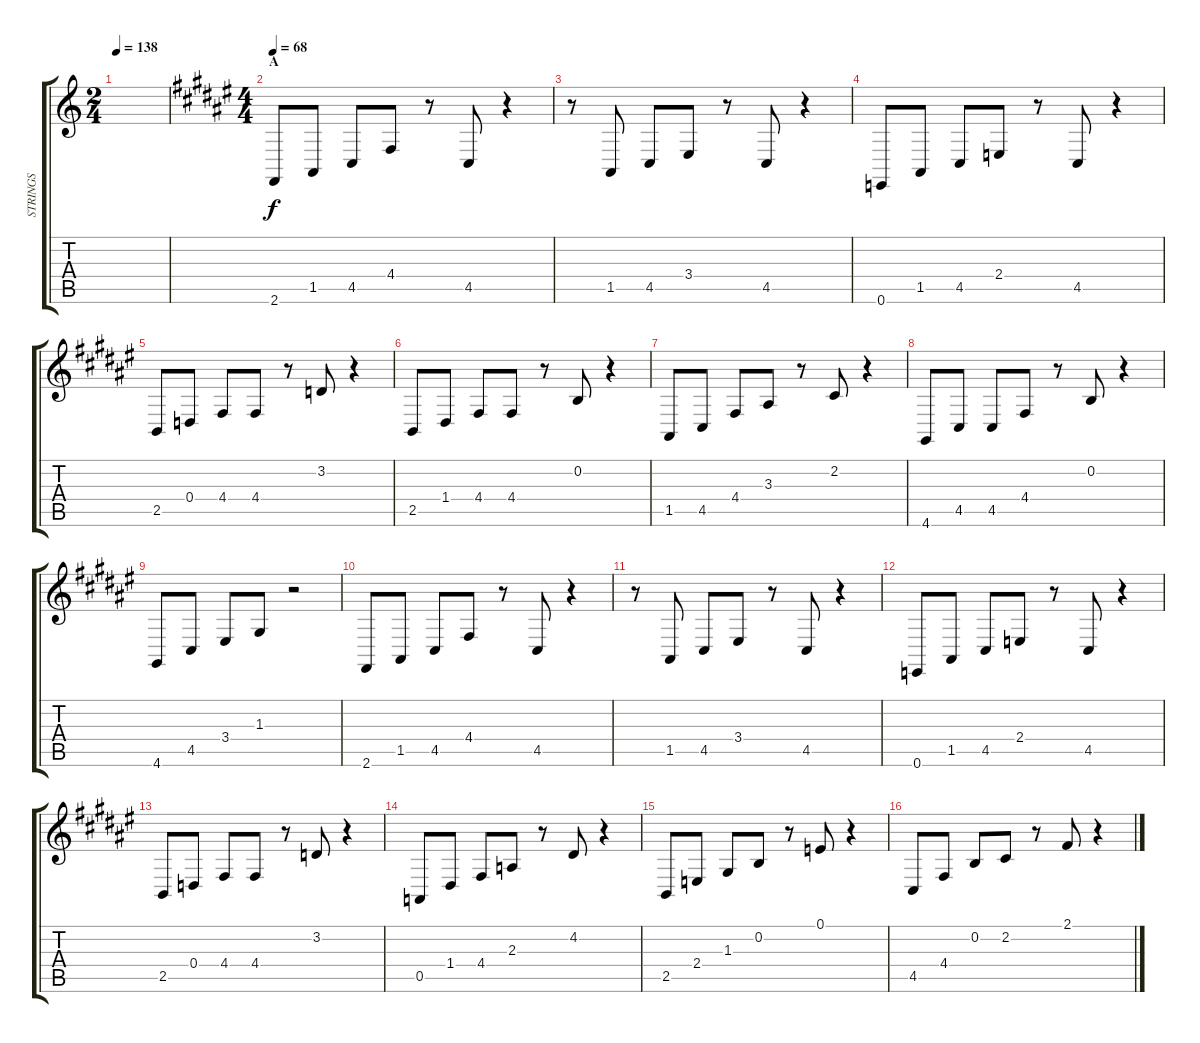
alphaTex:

\track ("STRINGS" "STRINGS") {instrument pizzicatostrings}
\staff {score tabs}
\tuning (E4 B3 G3 D3 A2 E2) {hide}
\ts (2 4)
\tempo 138
\clef g2
\ks c
|
\ts (4 4)
\section ("" "A")
\tempo 68
\ks f#
2.6.8 1.5.8 4.5.8 4.4.8 r.8 4.5.8 r.4 |
r.8 1.5.8 4.5.8 3.4.8 r.8 4.5.8 r.4 |
0.6.8 1.5.8 4.5.8 2.4.8 r.8 4.5.8 r.4 |
2.5.8 0.4.8 4.4.8 4.4.8 r.8 3.2.8 r.4 |
2.5.8 1.4.8 4.4.8 4.4.8 r.8 0.2.8 r.4 |
1.5.8 4.5.8 4.4.8 3.3.8 r.8 2.2.8 r.4 |
4.6.8 4.5.8 4.5.8 4.4.8 r.8 0.2.8 r.4 |
4.6.8 4.5.8 3.4.8 1.3.8 r.2 |
2.6.8 1.5.8 4.5.8 4.4.8 r.8 4.5.8 r.4 |
r.8 1.5.8 4.5.8 3.4.8 r.8 4.5.8 r.4 |
0.6.8 1.5.8 4.5.8 2.4.8 r.8 4.5.8 r.4 |
2.5.8 0.4.8 4.4.8 4.4.8 r.8 3.2.8 r.4 |
0.5.8 1.4.8 4.4.8 2.3.8 r.8 4.2.8 r.4 |
2.5.8 2.4.8 1.3.8 0.2.8 r.8 0.1.8 r.4 |
4.5.8 4.4.8 0.2.8 2.2.8 r.8 2.1.8 r.4
